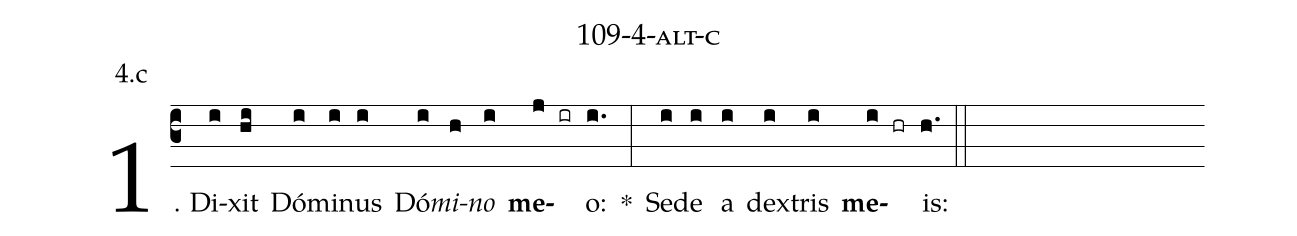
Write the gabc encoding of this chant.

name: 109-4-alt-c;
annotation: 4.c;
%%
(c3)1. Di(i)xit(hi) Dó(i)mi(i)nus(i) Dó(i)<i>mi</i>(h)<i>no</i>(i) <b>me</b>(j ir)o:(i.) *(:) Se(i)de(i) a(i) dex(i)tris(i) <b>me</b>(i hr)is:(h.) (::)
